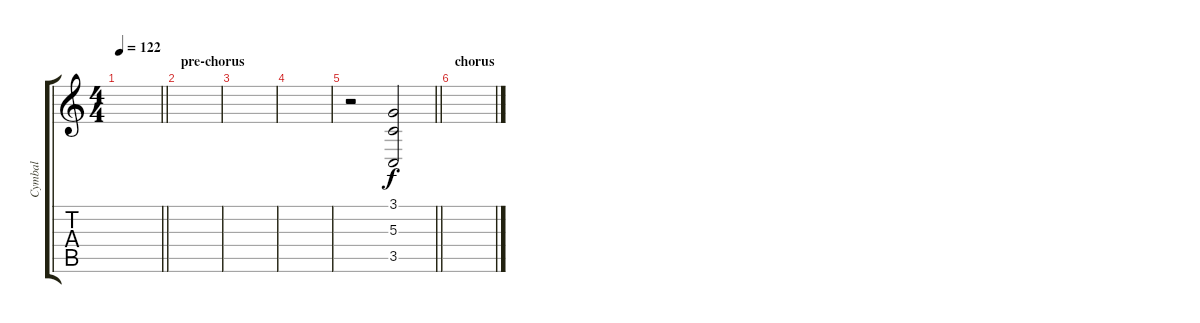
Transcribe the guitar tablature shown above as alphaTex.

\track ("Cymbal" "Cymbal") {instrument reversecymbal}
\staff {score tabs}
\tuning (E4 B3 G3 D3 A2 E2) {hide}
\ts (4 4)
\tempo 122
\clef g2
\barLineRight lightlight
\ks c
|
\section ("" "pre-chorus")
|
|
|
\barLineRight lightlight
r.2 (3.1 5.3 3.5).2 |
\section ("" "chorus")
